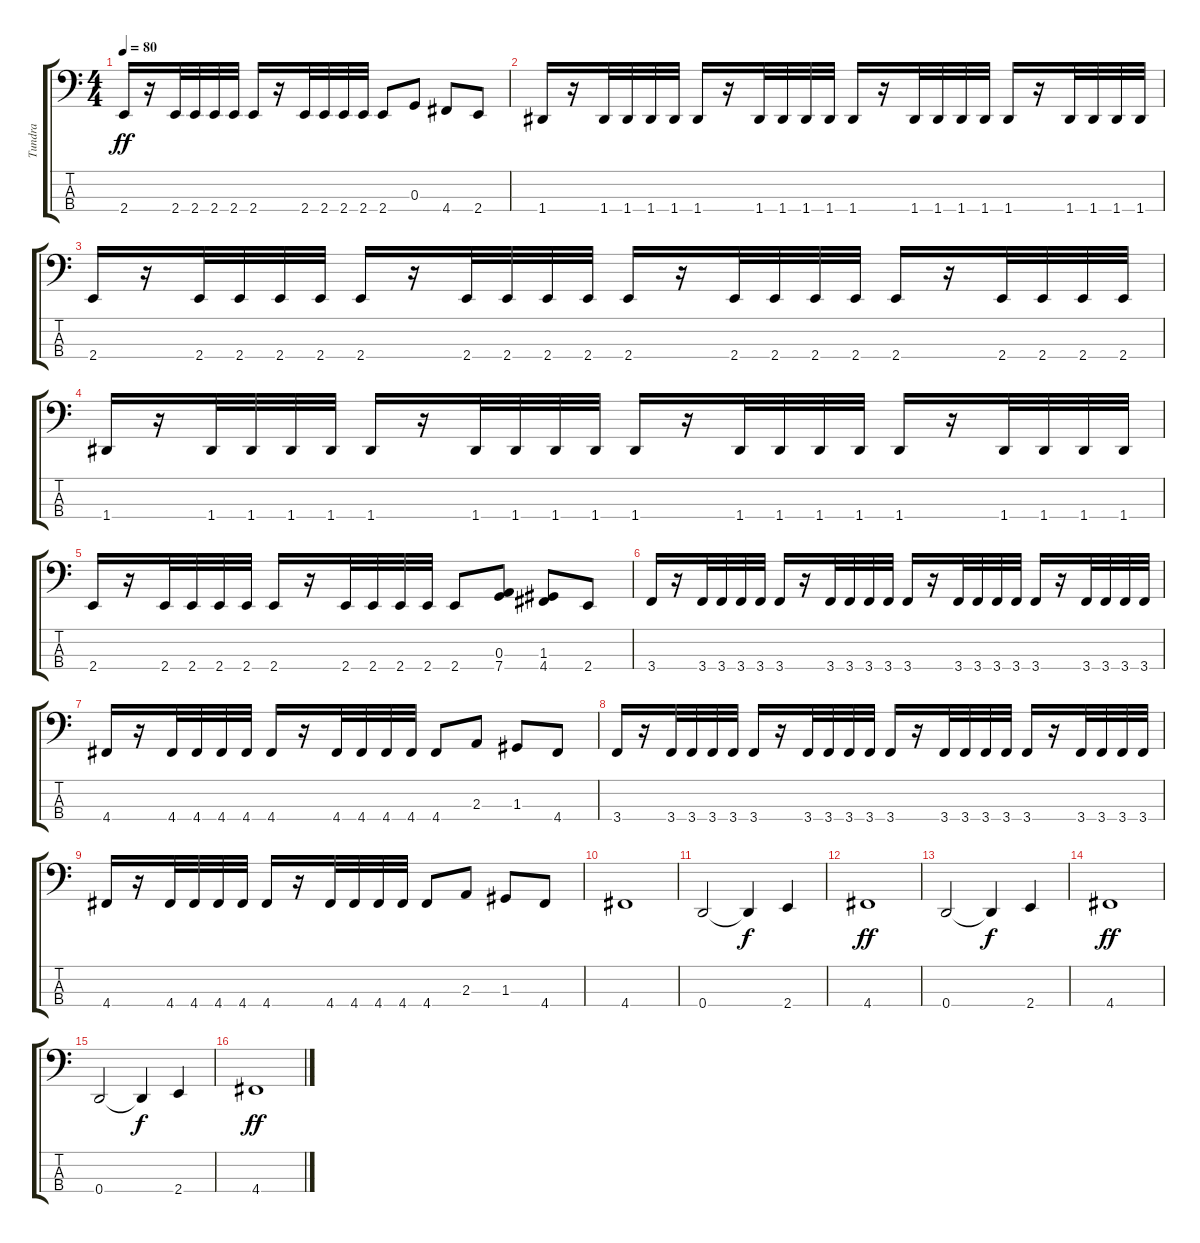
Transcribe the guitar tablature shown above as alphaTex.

\track ("Tundra" "Tundra") {instrument electricbassfinger}
\staff {score tabs}
\tuning (F2 C2 G1 D1) {hide}
\ts (4 4)
\tempo 80
\clef f4
\ks c
2.4.16{dy ff} r.16 2.4.32 2.4.32 2.4.32 2.4.32 2.4.16 r.16 2.4.32 2.4.32 2.4.32 2.4.32 2.4.8 0.3.8 4.4.8 2.4.8 |
1.4.16 r.16 1.4.32 1.4.32 1.4.32 1.4.32 1.4.16 r.16 1.4.32 1.4.32 1.4.32 1.4.32 1.4.16 r.16 1.4.32 1.4.32 1.4.32 1.4.32 1.4.16 r.16 1.4.32 1.4.32 1.4.32 1.4.32 |
2.4.16 r.16 2.4.32 2.4.32 2.4.32 2.4.32 2.4.16 r.16 2.4.32 2.4.32 2.4.32 2.4.32 2.4.16 r.16 2.4.32 2.4.32 2.4.32 2.4.32 2.4.16 r.16 2.4.32 2.4.32 2.4.32 2.4.32 |
1.4.16 r.16 1.4.32 1.4.32 1.4.32 1.4.32 1.4.16 r.16 1.4.32 1.4.32 1.4.32 1.4.32 1.4.16 r.16 1.4.32 1.4.32 1.4.32 1.4.32 1.4.16 r.16 1.4.32 1.4.32 1.4.32 1.4.32 |
2.4.16 r.16 2.4.32 2.4.32 2.4.32 2.4.32 2.4.16 r.16 2.4.32 2.4.32 2.4.32 2.4.32 2.4.8 (0.3 7.4).8 (1.3 4.4).8 2.4.8 |
3.4.16 r.16 3.4.32 3.4.32 3.4.32 3.4.32 3.4.16 r.16 3.4.32 3.4.32 3.4.32 3.4.32 3.4.16 r.16 3.4.32 3.4.32 3.4.32 3.4.32 3.4.16 r.16 3.4.32 3.4.32 3.4.32 3.4.32 |
4.4.16 r.16 4.4.32 4.4.32 4.4.32 4.4.32 4.4.16 r.16 4.4.32 4.4.32 4.4.32 4.4.32 4.4.8 2.3.8 1.3.8 4.4.8 |
3.4.16 r.16 3.4.32 3.4.32 3.4.32 3.4.32 3.4.16 r.16 3.4.32 3.4.32 3.4.32 3.4.32 3.4.16 r.16 3.4.32 3.4.32 3.4.32 3.4.32 3.4.16 r.16 3.4.32 3.4.32 3.4.32 3.4.32 |
4.4.16 r.16 4.4.32 4.4.32 4.4.32 4.4.32 4.4.16 r.16 4.4.32 4.4.32 4.4.32 4.4.32 4.4.8 2.3.8 1.3.8 4.4.8 |
4.4.1 |
0.4.2 0.4{t}.4{dy f} 2.4.4 |
4.4.1{dy ff} |
0.4.2 0.4{t}.4{dy f} 2.4.4 |
4.4.1{dy ff} |
0.4.2 0.4{t}.4{dy f} 2.4.4 |
4.4.1{dy ff}
